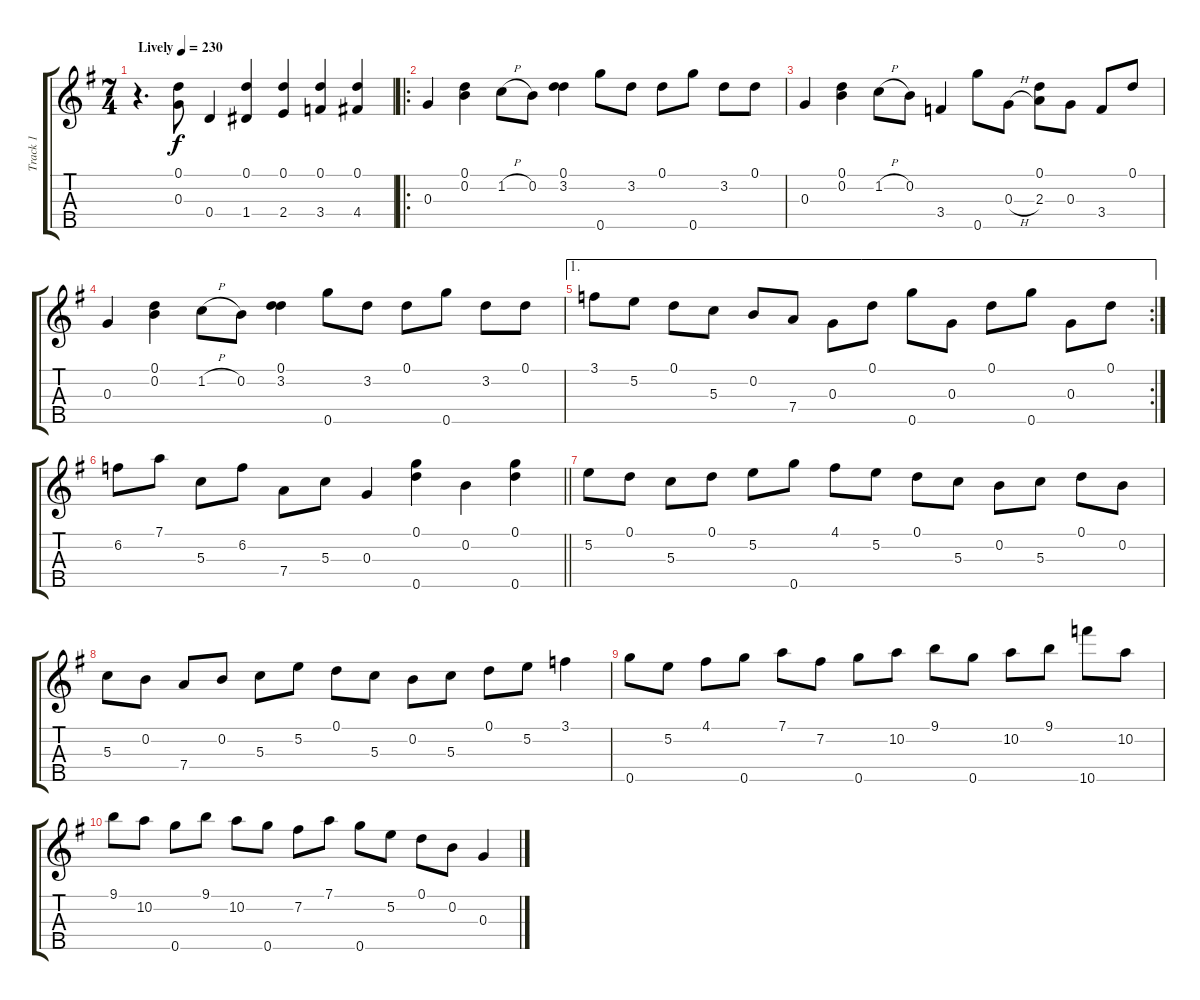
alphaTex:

\track ("Track 1" "Track 1") {instrument banjo}
\staff {score tabs}
\tuning (D4 B3 G3 D3 G4) {hide}
\displaytranspose 12
\ts (7 4)
\tempo (230 "Lively")
\clef g2
\ks g
r.4{d dy f instrument banjo} (0.1 0.3).8 0.4.4 (0.1 1.4).4 (0.1 2.4).4 (0.1 3.4).4 (0.1 4.4).4 |
\ro
0.3.4 (0.1 0.2).4 1.2{h}.8 0.2.8 (0.1 3.2).4 0.5.8 3.2.8 0.1.8 0.5.8 3.2.8 0.1.8 |
0.3.4 (0.1 0.2).4 1.2{h}.8 0.2.8 3.4.4 0.5.8 0.3{h}.8 (0.1 2.3).8 0.3.8 3.4.8 0.1.8 |
0.3.4 (0.1 0.2).4 1.2{h}.8 0.2.8 (0.1 3.2).4 0.5.8 3.2.8 0.1.8 0.5.8 3.2.8 0.1.8 |
\ae 1
\rc 2
3.1.8 5.2.8 0.1.8 5.3.8 0.2.8 7.4.8 0.3.8 0.1.8 0.5.8 0.3.8 0.1.8 0.5.8 0.3.8 0.1.8 |
\barLineRight lightlight
6.2.8 7.1.8 5.3.8 6.2.8 7.4.8 5.3.8 0.3.4 (0.1 0.5).4 0.2.4 (0.1 0.5).4 |
5.2.8 0.1.8 5.3.8 0.1.8 5.2.8 0.5.8 4.1.8 5.2.8 0.1.8 5.3.8 0.2.8 5.3.8 0.1.8 0.2.8 |
5.3.8 0.2.8 7.4.8 0.2.8 5.3.8 5.2.8 0.1.8 5.3.8 0.2.8 5.3.8 0.1.8 5.2.8 3.1.4 |
0.5.8 5.2.8 4.1.8 0.5.8 7.1.8 7.2.8 0.5.8 10.2.8 9.1.8 0.5.8 10.2.8 9.1.8 10.5.8 10.2.8 |
9.1.8 10.2.8 0.5.8 9.1.8 10.2.8 0.5.8 7.2.8 7.1.8 0.5.8 5.2.8 0.1.8 0.2.8 0.3.4
